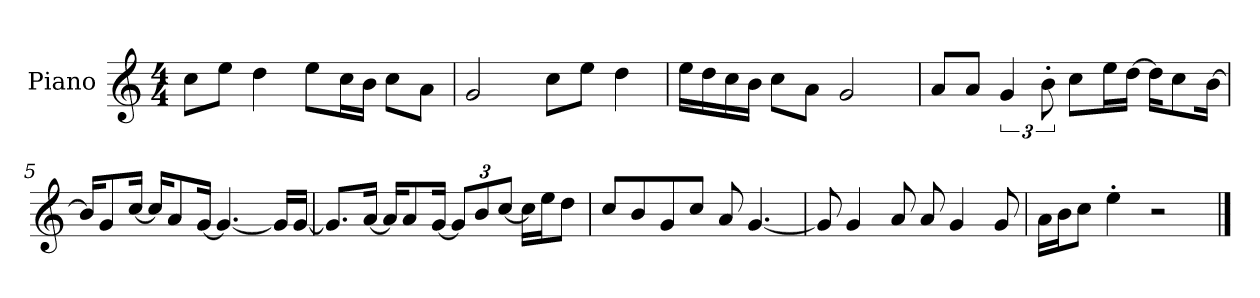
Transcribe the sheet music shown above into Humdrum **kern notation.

**kern
*part1
*staff1
*I"Piano
*I'P-no
*clefG2
*k[]
*M4/4
*MM90
=1
8cc\L
8ee\J
4dd\
8ee\L
16cc\L
16b\JJ
8cc\L
8a\J
=2
2g/
8cc\L
8ee\J
4dd\
=3
16ee\LL
16dd\
16cc\
16b\JJ
8cc\L
8a\J
2g/
=4
8a/L
8a/J
6g/
12b'\
8cc\L
16ee\L
[16dd\JJ
16dd\KL]
8cc\
[16b\Jk
=5
16b/KL]
8g/
[16cc/Jk
16cc/KL]
8a/
[16g/Jk
4.g/_
16g/LL]
[16g/JJ
!!LO:LB:g=z
=6
8.g/L]
[16a/Jk
16a/KL]
8a/
[16g/Jk
*Xbrackettup
12g/L]
12b/
[12cc/J
16cc\LL]
16ee\J
8dd\J
=7
8cc/L
8b/
8g/
8cc/J
8a/
[4.g/
=8
8g/]
4g/
8a/
8a/
4g/
8g/
=9
16a\LL
16b\J
8cc\J
4ee'\
2r
==
*-
